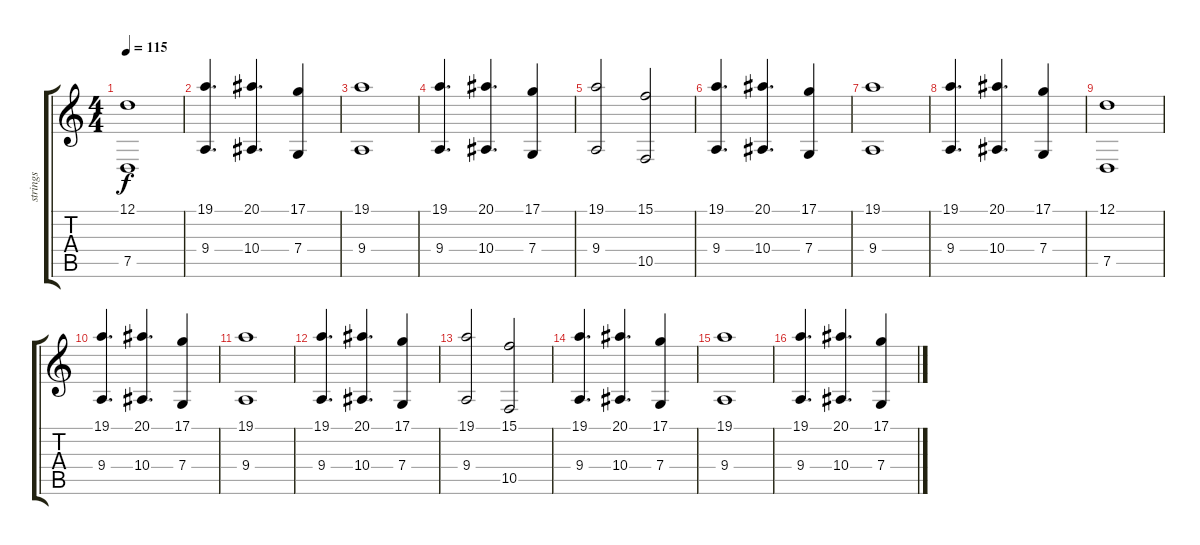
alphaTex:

\track ("strings" "strings") {instrument stringensemble1}
\staff {score tabs}
\tuning (D4 A3 F3 C3 G2 D2) {hide}
\ts (4 4)
\tempo 115
\clef g2
\ks c
(12.1 7.5).1{dy f} |
(19.1 9.4).4{d} (20.1 10.4).4{d} (17.1 7.4).4 |
(19.1 9.4).1 |
(19.1 9.4).4{d} (20.1 10.4).4{d} (17.1 7.4).4 |
(19.1 9.4).2 (15.1 10.5).2 |
(19.1 9.4).4{d} (20.1 10.4).4{d} (17.1 7.4).4 |
(19.1 9.4).1 |
(19.1 9.4).4{d} (20.1 10.4).4{d} (17.1 7.4).4 |
(12.1 7.5).1 |
(19.1 9.4).4{d} (20.1 10.4).4{d} (17.1 7.4).4 |
(19.1 9.4).1 |
(19.1 9.4).4{d} (20.1 10.4).4{d} (17.1 7.4).4 |
(19.1 9.4).2 (15.1 10.5).2 |
(19.1 9.4).4{d} (20.1 10.4).4{d} (17.1 7.4).4 |
(19.1 9.4).1 |
(19.1 9.4).4{d} (20.1 10.4).4{d} (17.1 7.4).4
